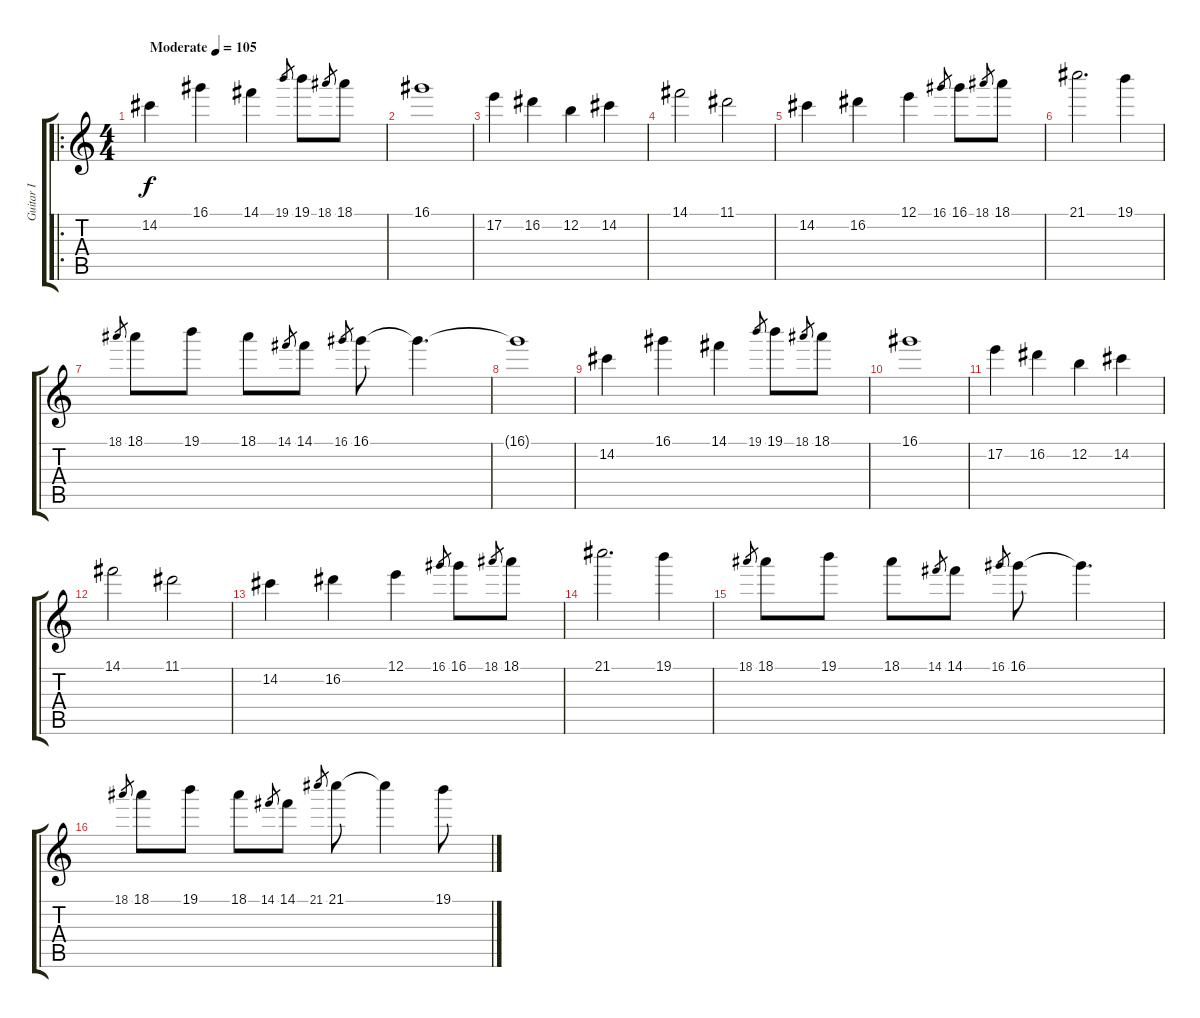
\track ("Guitar I" "Guitar I") {instrument electricguitarjazz}
\staff {score tabs}
\tuning (E4 B3 G3 D3 A2 E2) {hide}
\ro
\ts (4 4)
\tempo (105 "Moderate")
\clef g2
\ks c
14.2.4{dy f instrument electricguitarjazz} 16.1.4 14.1.4 19.1.8{gr} 19.1.8 18.1.8{gr} 18.1.8 |
16.1.1 |
17.2.4 16.2.4 12.2.4 14.2.4 |
14.1.2 11.1.2 |
14.2.4 16.2.4 12.1.4 16.1.8{gr} 16.1.8 18.1.8{gr} 18.1.8 |
21.1.2{d} 19.1.4 |
18.1.8{gr} 18.1.8 19.1.8 18.1.8 14.1.8{gr} 14.1.8 16.1.8{gr} 16.1.8 16.1{t}.4{d} |
16.1{t}.1 |
14.2.4 16.1.4 14.1.4 19.1.8{gr} 19.1.8 18.1.8{gr} 18.1.8 |
16.1.1 |
17.2.4 16.2.4 12.2.4 14.2.4 |
14.1.2 11.1.2 |
14.2.4 16.2.4 12.1.4 16.1.8{gr} 16.1.8 18.1.8{gr} 18.1.8 |
21.1.2{d} 19.1.4 |
18.1.8{gr} 18.1.8 19.1.8 18.1.8 14.1.8{gr} 14.1.8 16.1.8{gr} 16.1.8 16.1{t}.4{d} |
18.1.8{gr} 18.1.8 19.1.8 18.1.8 14.1.8{gr} 14.1.8 21.1.8{gr} 21.1.8 21.1{t}.4 19.1.8
